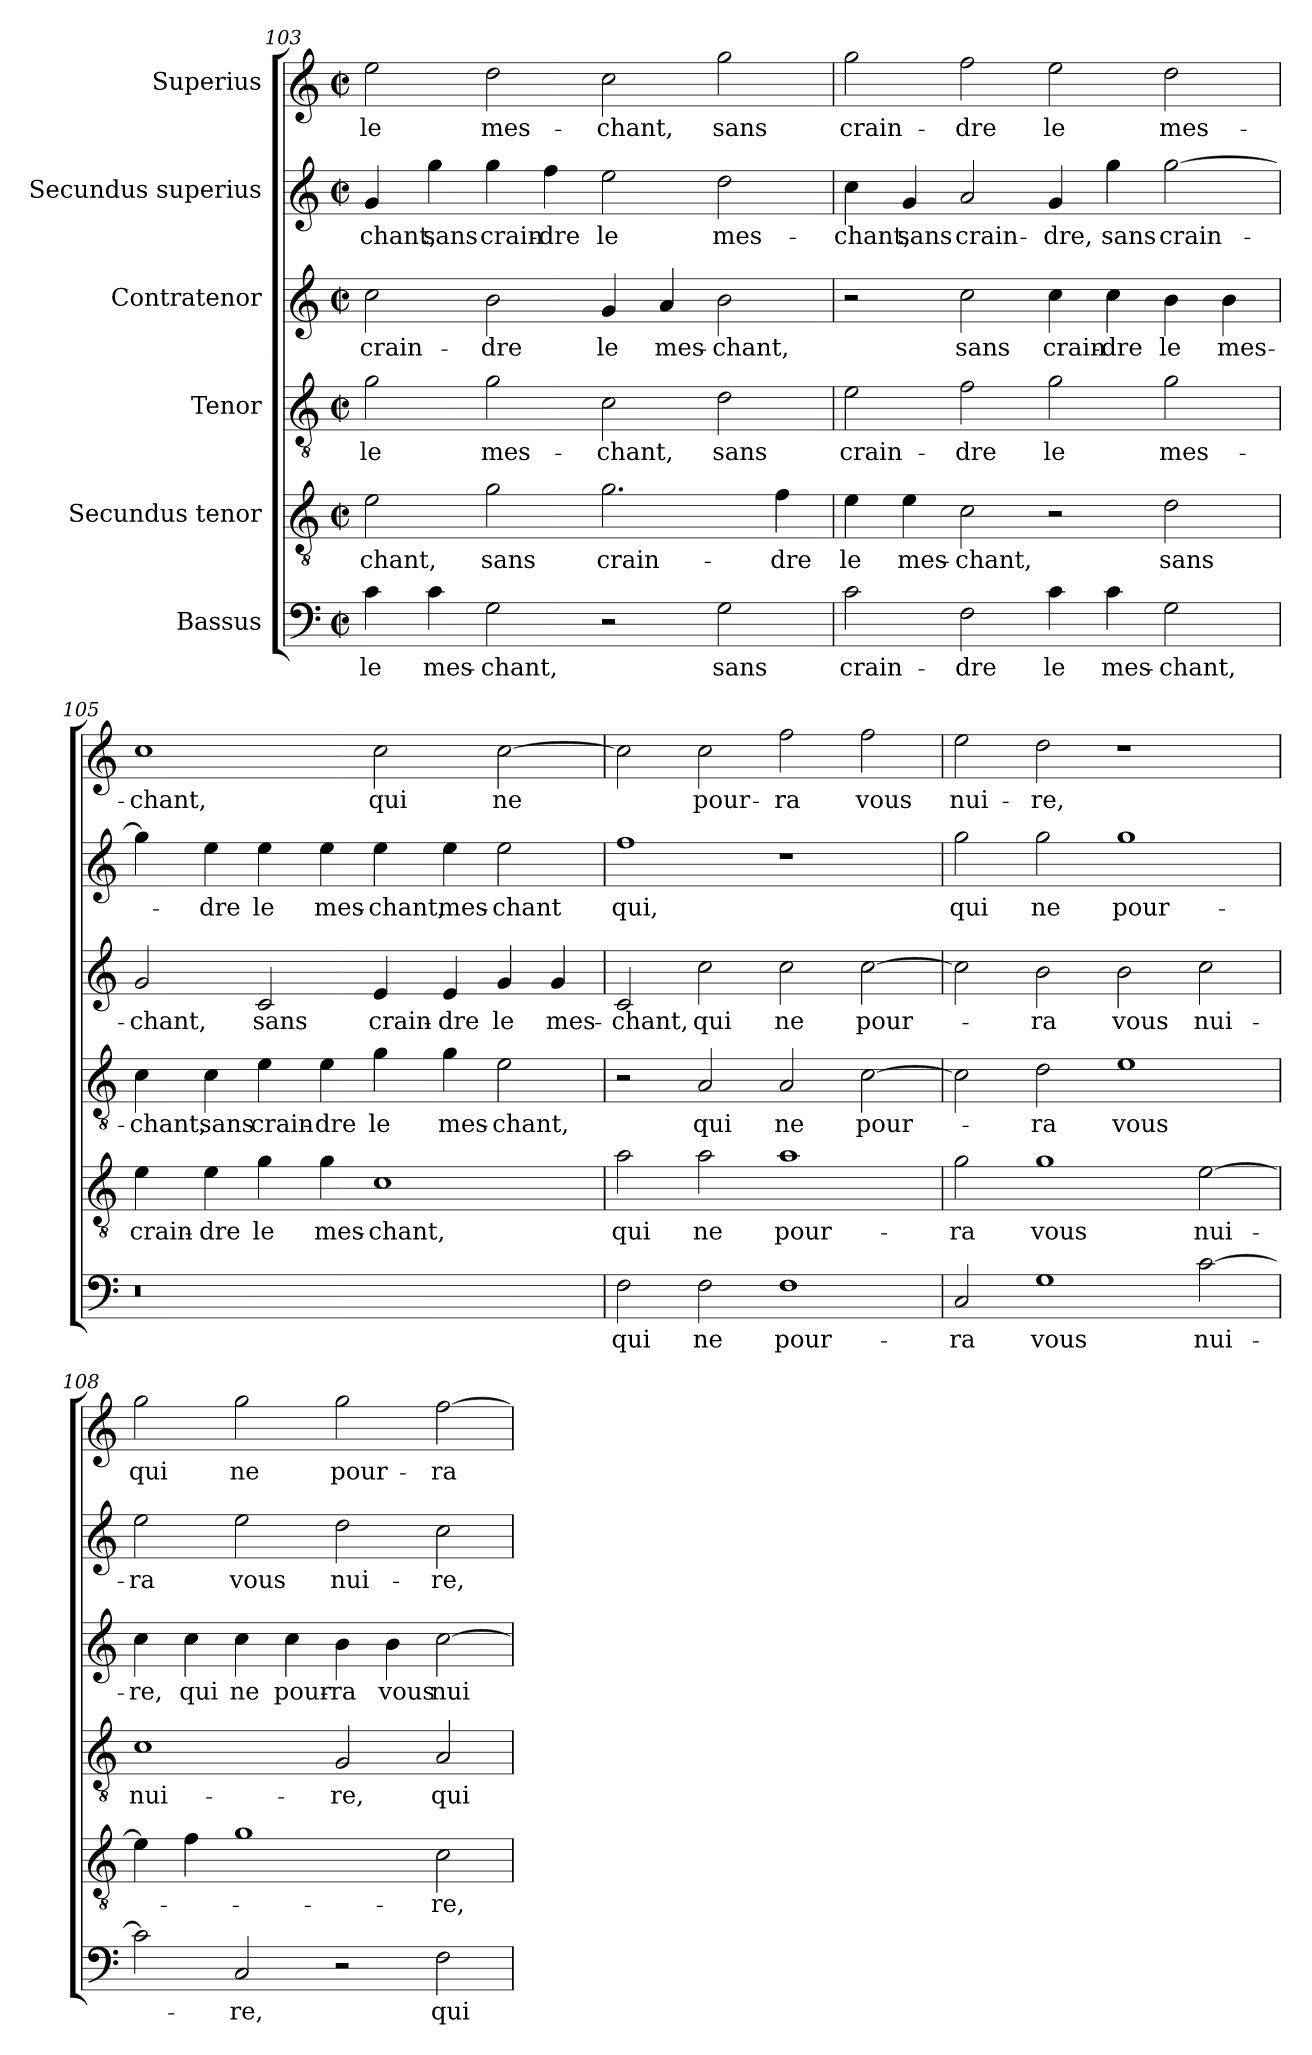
**kern	**text	**kern	**text	**kern	**text	**kern	**text	**kern	**text	**kern	**text
*part6	*part6	*part5	*part5	*part4	*part4	*part3	*part3	*part2	*part2	*part1	*part1
*staff6	*staff6	*staff5	*staff5	*staff4	*staff4	*staff3	*staff3	*staff2	*staff2	*staff1	*staff1
*I"Bassus	*	*I"Secundus tenor	*	*I"Tenor	*	*I"Contratenor	*	*I"Secundus superius	*	*I"Superius	*
!!LO:LB:g=z
*clefF4	*	*clefGv2	*	*clefGv2	*	*clefG2	*	*clefG2	*	*clefG2	*
*k[]	*	*k[]	*	*k[]	*	*k[]	*	*k[]	*	*k[]	*
*C:	*	*C:	*	*C:	*	*C:	*	*C:	*	*C:	*
*M2/2	*	*M2/2	*	*M2/2	*	*M2/2	*	*M2/2	*	*M2/2	*
*met(c|)	*	*met(c|)	*	*met(c|)	*	*met(c|)	*	*met(c|)	*	*met(c|)	*
=103	=103	=103	=103	=103	=103	=103	=103	=103	=103	=103	=103
4c\	le	2e\	-chant,	2g\	le	2cc\	crain-	4g/	-chant,	2ee\	le
4c\	mes-	.	.	.	.	.	.	4gg\	sans	.	.
2G\	-chant,	2g\	sans	2g\	mes-	2b\	-dre	4gg\	crain-	2dd\	mes-
.	.	.	.	.	.	.	.	4ff\	-dre	.	.
2r	.	2.g\	crain-	2c\	-chant,	4g/	le	2ee\	le	2cc\	-chant,
.	.	.	.	.	.	4a/	mes-	.	.	.	.
2G\	sans	.	.	2d\	sans	2b\	-chant,	2dd\	mes-	2gg\	sans
.	.	4f\	-dre	.	.	.	.	.	.	.	.
=104	=104	=104	=104	=104	=104	=104	=104	=104	=104	=104	=104
2c\	crain-	4e\	le	2e\	crain-	2r	.	4cc\	-chant,	2gg\	crain-
.	.	4e\	mes-	.	.	.	.	4g/	sans	.	.
2F\	-dre	2c\	-chant,	2f\	-dre	2cc\	sans	2a/	crain-	2ff\	-dre
4c\	le	2r	.	2g\	le	4cc\	crain-	4g/	-dre,	2ee\	le
4c\	mes-	.	.	.	.	4cc\	-dre	4gg\	sans	.	.
2G\	-chant,	2d\	sans	2g\	mes-	4b\	le	[2gg\	crain-	2dd\	mes-
.	.	.	.	.	.	4b\	mes-	.	.	.	.
=105	=105	=105	=105	=105	=105	=105	=105	=105	=105	=105	=105
!LO:N:vis=0	!	!	!	!	!	!	!	!	!	!	!
1r	.	4e\	crain-	4c\	-chant,	2g/	-chant,	4gg\]	.	1cc\	-chant,
.	.	4e\	-dre	4c\	sans	.	.	4ee\	-dre	.	.
.	.	4g\	le	4e\	crain-	2c/	sans	4ee\	le	.	.
.	.	4g\	mes-	4e\	-dre	.	.	4ee\	mes-	.	.
1ryy	.	1c\	-chant,	4g\	le	4e/	crain-	4ee\	-chant,	2cc\	qui
.	.	.	.	4g\	mes-	4e/	-dre	4ee\	mes-	.	.
.	.	.	.	2e\	-chant,	4g/	le	2ee\	-chant	[2cc\	ne
.	.	.	.	.	.	4g/	mes-	.	.	.	.
=106	=106	=106	=106	=106	=106	=106	=106	=106	=106	=106	=106
2F\	qui	2a\	qui	2r	.	2c/	-chant,	1ff\	qui,	2cc\]	.
2F\	ne	2a\	ne	2A/	qui	2cc\	qui	.	.	2cc\	pour-
1F\	pour-	1a\	pour-	2A/	ne	2cc\	ne	1r	.	2ff\	-ra
.	.	.	.	[2c\	pour-	[2cc\	pour-	.	.	2ff\	vous
!!LO:PB:g=z
=107	=107	=107	=107	=107	=107	=107	=107	=107	=107	=107	=107
2C/	-ra	2g\	-ra	2c\]	.	2cc\]	.	2gg\	qui	2ee\	nui-
1G\	vous	1g\	vous	2d\	-ra	2b\	-ra	2gg\	ne	2dd\	-re,
.	.	.	.	1e\	vous	2b\	vous	1gg\	pour-	1r	.
[2c\	nui-	[2e\	nui-	.	.	2cc\	nui-	.	.	.	.
=108	=108	=108	=108	=108	=108	=108	=108	=108	=108	=108	=108
2c\]	.	4e\]	.	1c\	nui-	4cc\	-re,	2ee\	-ra	2gg\	qui
.	.	4f\	.	.	.	4cc\	qui	.	.	.	.
2C/	-re,	1g\	.	.	.	4cc\	ne	2ee\	vous	2gg\	ne
.	.	.	.	.	.	4cc\	pour-	.	.	.	.
2r	.	.	.	2G/	-re,	4b\	-ra	2dd\	nui-	2gg\	pour-
.	.	.	.	.	.	4b\	vous	.	.	.	.
2F\	qui	2c\	-re,	2A/	qui	[2cc\	nui-	2cc\	-re,	[2ff\	-ra
=	=	=	=	=	=	=	=	=	=	=	=
*-	*-	*-	*-	*-	*-	*-	*-	*-	*-	*-	*-
